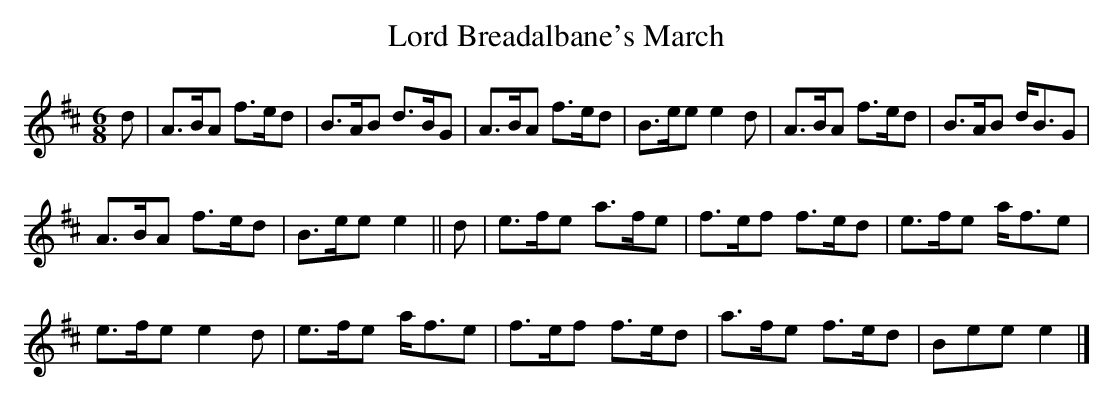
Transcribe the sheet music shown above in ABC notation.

X:1
T:Lord Breadalbane's March
M:6/8
L:1/8
K:D
d|A>BA f>ed|B>AB d>BG|A>BA f>ed|B>ee e2 d|A>BA f>ed|B>AB d<BG|
A>BA f>ed|B>ee e2||d|e>fe a>fe|f>ef f>ed|e>fe a<fe|
e>fe e2 d|e>fe a<fe|f>ef f>ed|a>fe f>ed|Bee e2|]
